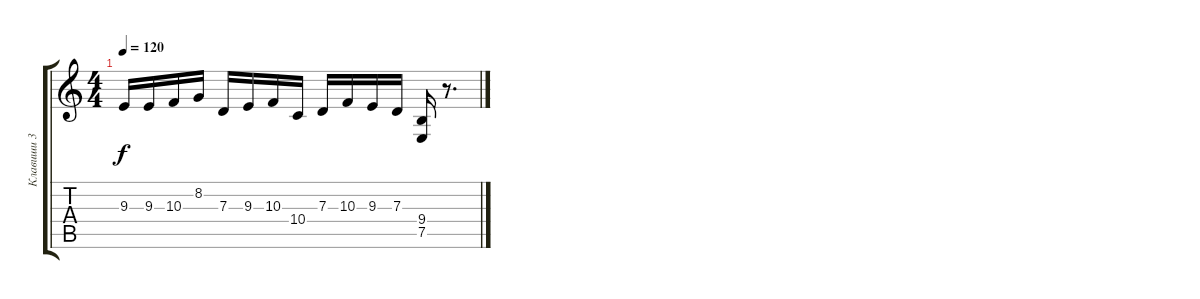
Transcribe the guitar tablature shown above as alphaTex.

\track ("Клавиши 3" "Клавиши 3") {instrument clavinet}
\staff {score tabs}
\tuning (E4 B3 G3 D3 A2 E2) {hide}
\ts (4 4)
\tempo 120
\clef g2
\ks c
9.3.16{dy f} 9.3.16 10.3.16 8.2.16 7.3.16 9.3.16 10.3.16 10.4.16 7.3.16 10.3.16 9.3.16 7.3.16 (9.4 7.5).16 r.8{d}
